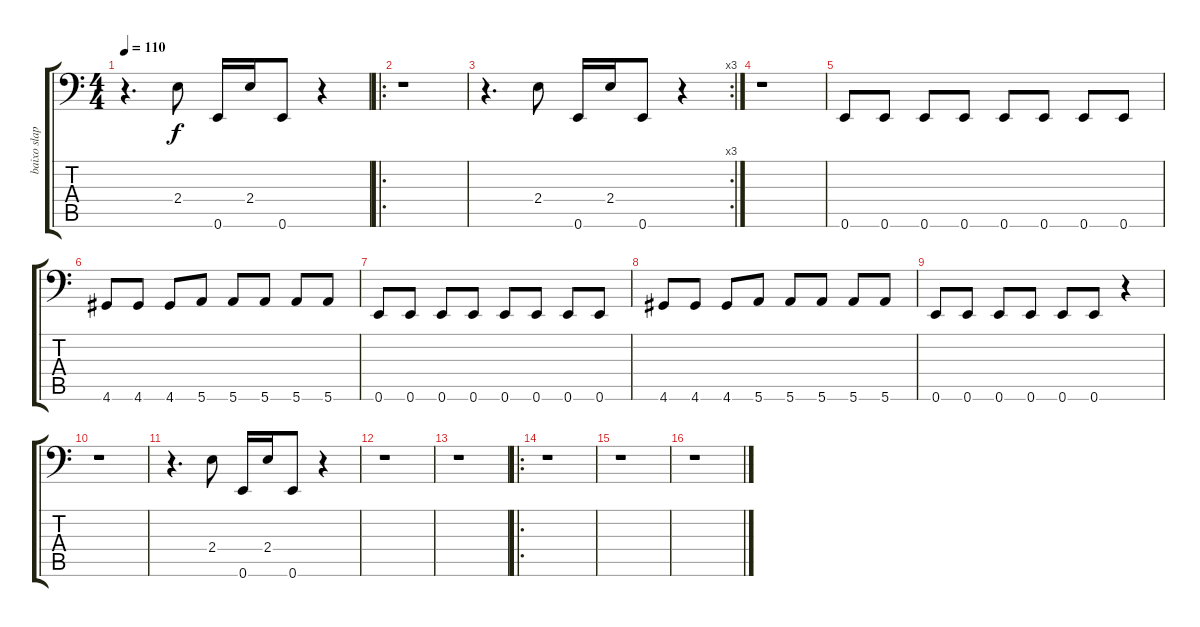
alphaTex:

\track ("baixo slap" "baixo slap") {instrument slapbass2}
\staff {score tabs}
\tuning (E3 B2 G2 D2 A1 E1) {hide}
\ts (4 4)
\tempo 110
\clef f4
\ks c
r.4{d dy f} 2.4.8 0.6.16 2.4.16 0.6.8 r.4 |
\ro
r.1 |
\rc 3
r.4{d} 2.4.8 0.6.16 2.4.16 0.6.8 r.4 |
r.1 |
0.6.8 0.6.8 0.6.8 0.6.8 0.6.8 0.6.8 0.6.8 0.6.8 |
4.6.8 4.6.8 4.6.8 5.6.8 5.6.8 5.6.8 5.6.8 5.6.8 |
0.6.8 0.6.8 0.6.8 0.6.8 0.6.8 0.6.8 0.6.8 0.6.8 |
4.6.8 4.6.8 4.6.8 5.6.8 5.6.8 5.6.8 5.6.8 5.6.8 |
0.6.8 0.6.8 0.6.8 0.6.8 0.6.8 0.6.8 r.4 |
r.1 |
r.4{d} 2.4.8 0.6.16 2.4.16 0.6.8 r.4 |
r.1 |
r.1 |
\ro
r.1 |
r.1 |
r.1
